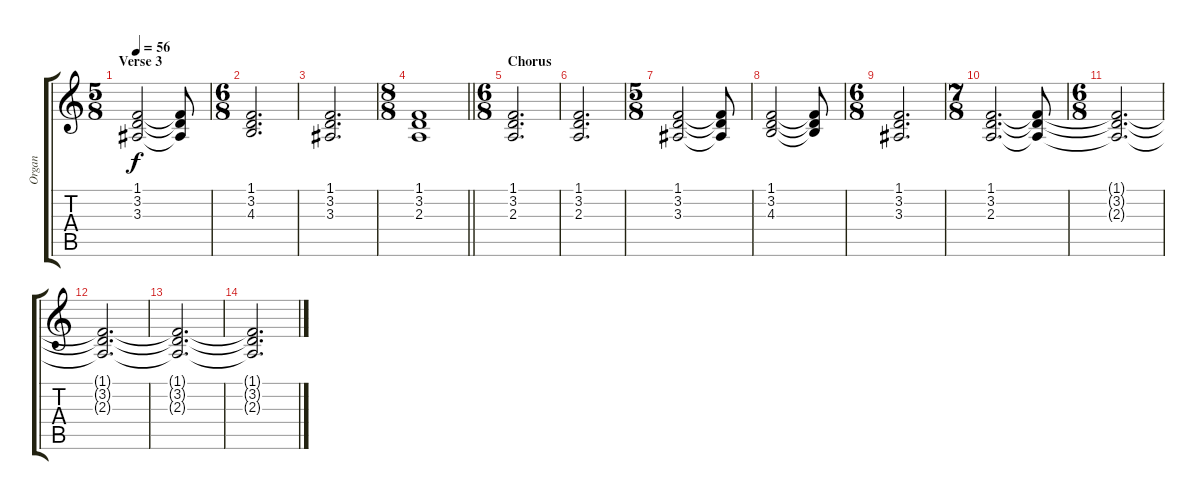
\track ("Organ" "Organ") {instrument percussiveorgan}
\staff {score tabs}
\tuning (E4 B3 G3 D3 A2 E2) {hide}
\ts (5 8)
\section ("" "Verse 3")
\tempo 56
\clef g2
\ks c
(1.1 3.2 3.3).2{dy f} (1.1{t} 3.2{t} 3.3{t}).8 |
\ts (6 8)
(1.1 3.2 4.3).2{d} |
(1.1 3.2 3.3).2{d} |
\ts (8 8)
\barLineRight lightlight
(1.1 3.2 2.3).1 |
\ts (6 8)
\section ("" "Chorus")
(1.1 3.2 2.3).2{d} |
(1.1 3.2 2.3).2{d} |
\ts (5 8)
(1.1 3.2 3.3).2 (1.1{t} 3.2{t} 3.3{t}).8 |
(1.1 3.2 4.3).2 (1.1{t} 3.2{t} 4.3{t}).8 |
\ts (6 8)
(1.1 3.2 3.3).2{d} |
\ts (7 8)
(1.1 3.2 2.3).2{d} (1.1{t} 3.2{t} 2.3{t}).8 |
\ts (6 8)
(1.1{t} 3.2{t} 2.3{t}).2{d} |
(1.1{t} 3.2{t} 2.3{t}).2{d} |
(1.1{t} 3.2{t} 2.3{t}).2{d} |
(1.1{t} 3.2{t} 2.3{t}).2{d}
